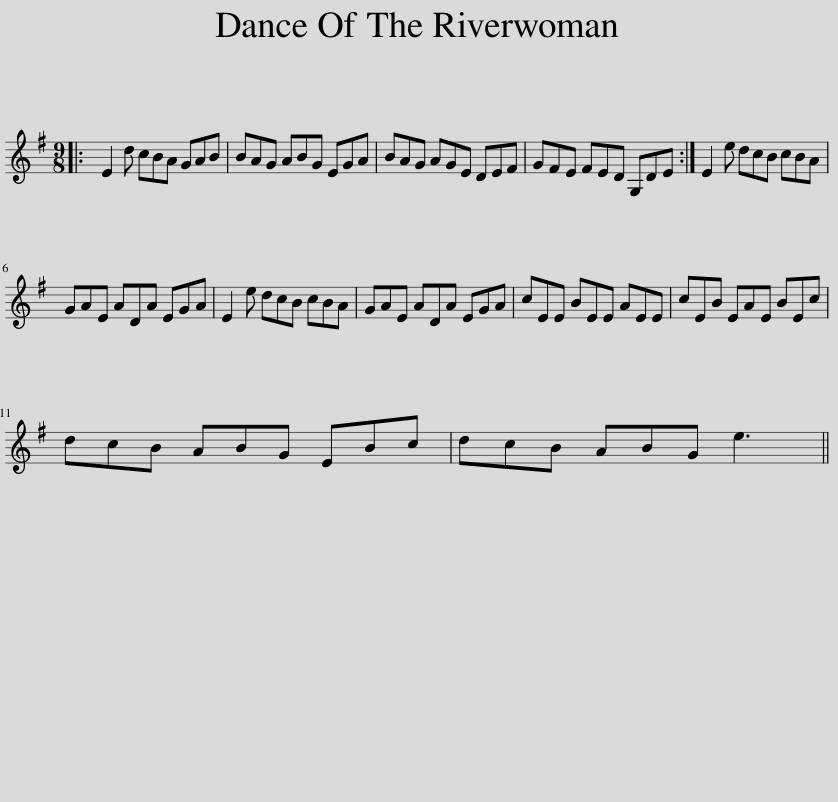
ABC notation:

X:1
L:1/8
M:9/8
I:linebreak $
K:Emin
V:1 treble
V:1
|: E2 d cBA GAB | BAG ABG EGA | BAG AGE DEF | GFE FED G,DE :| E2 e dcB cBA |$ %5
 GAE ADA EGA | E2 e dcB cBA | GAE ADA EGA | cEE BEE AEE | cEB EAE BEc |$ %10
 dcB ABG EBc | dcB ABG e3 || %12
